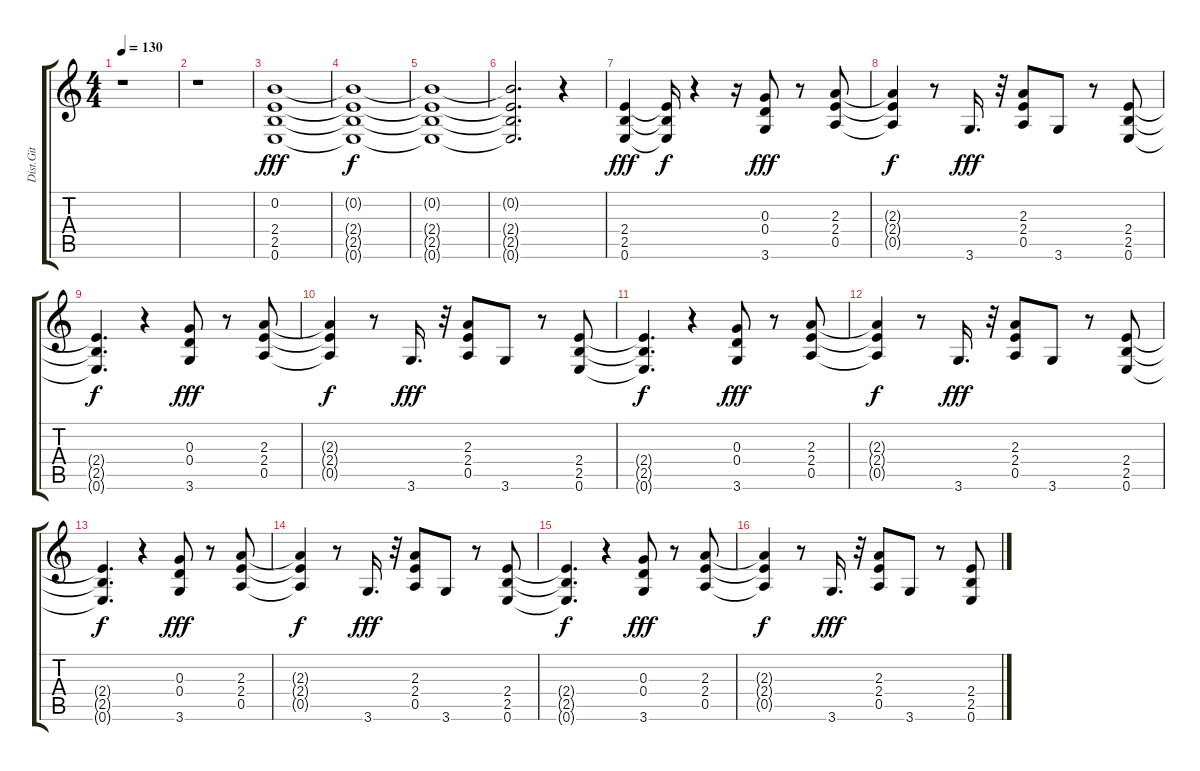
\track ("Dist.Git" "Dist.Git") {instrument distortionguitar}
\staff {score tabs}
\tuning (E4 B3 G3 D3 A2 E2) {hide}
\ts (4 4)
\tempo 130
\clef g2
\ks c
r.1{dy fff instrument distortionguitar} |
r.1 |
(0.2 2.4 2.5 0.6).1 |
(0.2{t} 2.4{t} 2.5{t} 0.6{t}).1{dy f} |
(0.2{t} 2.4{t} 2.5{t} 0.6{t}).1 |
(0.2{t} 2.4{t} 2.5{t} 0.6{t}).2{d} r.4 |
(2.4 2.5 0.6).4{dy fff} (2.4{t} 2.5{t} 0.6{t}).16{dy f} r.4 r.16 (0.3 0.4 3.6).8{dy fff} r.8 (2.3 2.4 0.5).8 |
(2.3{t} 2.4{t} 0.5{t}).4{dy f} r.8 3.6.16{d dy fff} r.32 (2.3 2.4 0.5).8 3.6.8 r.8 (2.4 2.5 0.6).8 |
(2.4{t} 2.5{t} 0.6{t}).4{d dy f} r.4 (0.3 0.4 3.6).8{dy fff} r.8 (2.3 2.4 0.5).8 |
(2.3{t} 2.4{t} 0.5{t}).4{dy f} r.8 3.6.16{d dy fff} r.32 (2.3 2.4 0.5).8 3.6.8 r.8 (2.4 2.5 0.6).8 |
(2.4{t} 2.5{t} 0.6{t}).4{d dy f} r.4 (0.3 0.4 3.6).8{dy fff} r.8 (2.3 2.4 0.5).8 |
(2.3{t} 2.4{t} 0.5{t}).4{dy f} r.8 3.6.16{d dy fff} r.32 (2.3 2.4 0.5).8 3.6.8 r.8 (2.4 2.5 0.6).8 |
(2.4{t} 2.5{t} 0.6{t}).4{d dy f} r.4 (0.3 0.4 3.6).8{dy fff} r.8 (2.3 2.4 0.5).8 |
(2.3{t} 2.4{t} 0.5{t}).4{dy f} r.8 3.6.16{d dy fff} r.32 (2.3 2.4 0.5).8 3.6.8 r.8 (2.4 2.5 0.6).8 |
(2.4{t} 2.5{t} 0.6{t}).4{d dy f} r.4 (0.3 0.4 3.6).8{dy fff} r.8 (2.3 2.4 0.5).8 |
(2.3{t} 2.4{t} 0.5{t}).4{dy f} r.8 3.6.16{d dy fff} r.32 (2.3 2.4 0.5).8 3.6.8 r.8 (2.4 2.5 0.6).8
